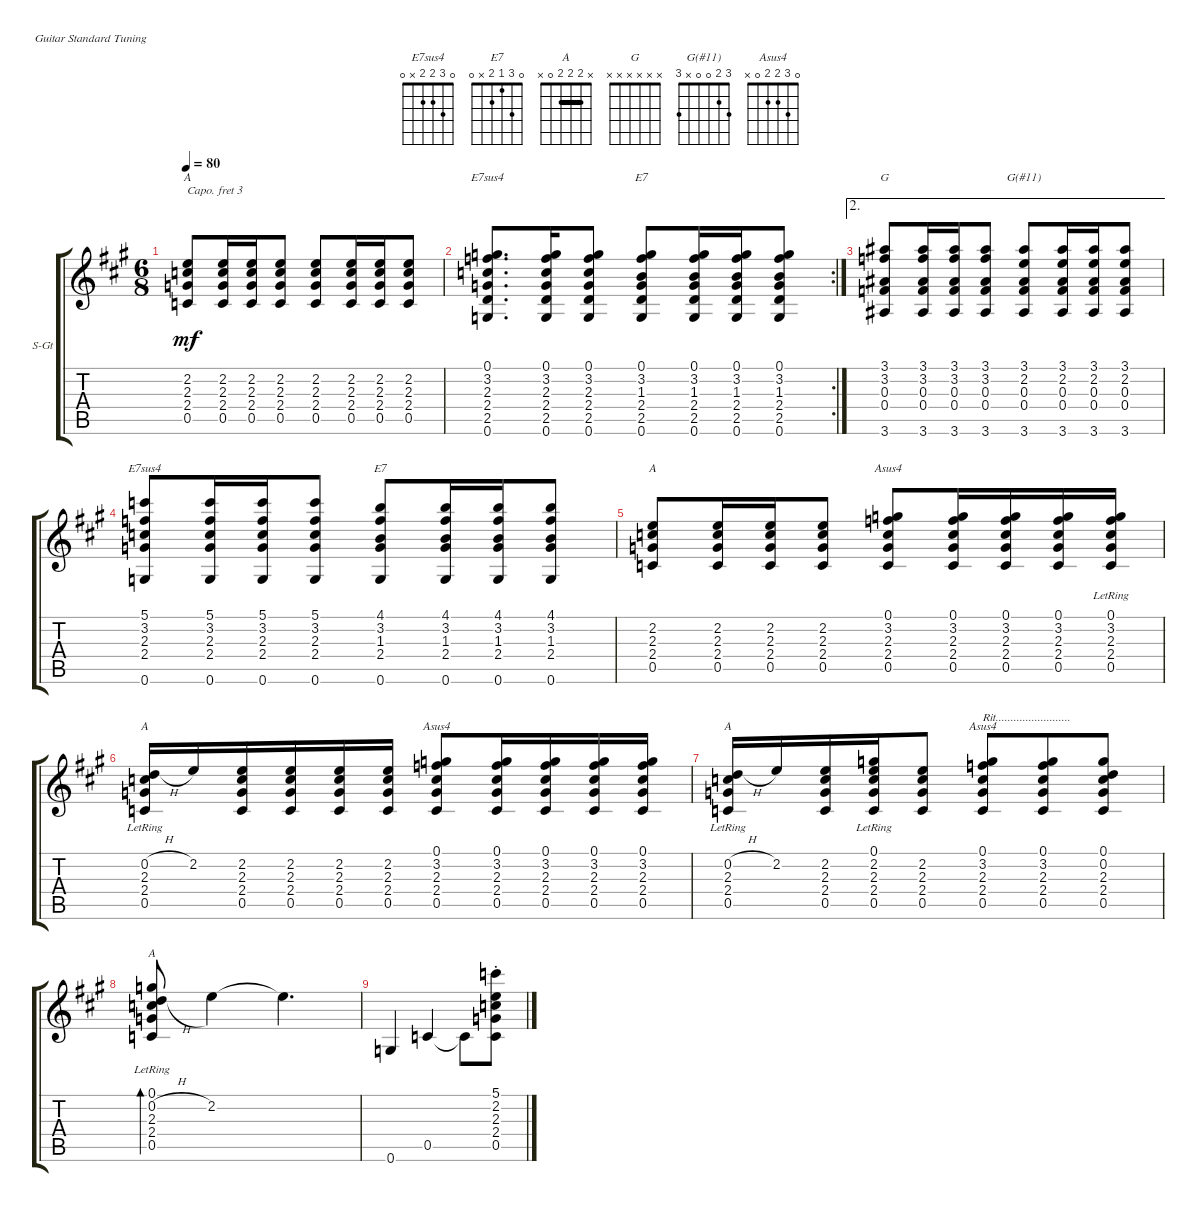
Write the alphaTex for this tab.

\defaultSystemsLayout 4
\bracketExtendMode groupsimilarinstruments
\firstSystemTrackNameOrientation horizontal
\otherSystemsTrackNameOrientation horizontal
\track ("Steel Guitar" "S-Gt") {instrument acousticguitarsteel}
\staff {score tabs}
\capo 3
\tuning (E4 B3 G3 D3 A2 E2)
\chord ("E7sus4" 5 3 2 2 x 0) {barre 2}
\chord ("E7" 4 3 1 2 x 0)
\chord ("A" x 2 2 2 0 x) {barre (2 2)}
\chord ("E7sus4" 0 3 2 2 x 0)
\chord ("E7" 0 3 1 2 x 0)
\chord ("G" x x x x x x)
\chord ("G(#11)" 3 2 0 0 x 3)
\chord ("Asus4" 0 3 2 2 0 x)
\ts (6 8)
\tempo 80
\clef g2
\ks a
(0.5 2.4 2.3 2.2).8{ch "A" dy mf} (0.5 2.4 2.3 2.2).16 (0.5 2.4 2.3 2.2).16 (0.5 2.4 2.3 2.2).8 (0.5 2.4 2.3 2.2).8 (0.5 2.4 2.3 2.2).16 (0.5 2.4 2.3 2.2).16 (0.5 2.4 2.3 2.2).8 |
\rc 2
(0.6 3.2 0.1 2.3 2.4 2.5).8{d ch "E7sus4"} (0.6 3.2 0.1 2.3 2.4 2.5).16 (0.6 3.2 0.1 2.3 2.4 2.5).8 (0.6 3.2 0.1 1.3 2.4 2.5).8{ch "E7"} (0.6 3.2 0.1 1.3 2.4 2.5).16 (0.6 3.2 0.1 1.3 2.4 2.5).16 (0.6 3.2 0.1 1.3 2.4 2.5).8 |
\ae 2
(3.6 0.4 0.3 3.2 3.1).8{ch "G"} (3.6 0.4 0.3 3.2 3.1).16 (3.6 0.4 0.3 3.2 3.1).16 (3.6 0.4 0.3 3.2 3.1).8 (3.6 0.4 0.3 2.2 3.1).8{ch "G(#11)"} (3.6 0.4 0.3 2.2 3.1).16 (3.6 0.4 0.3 2.2 3.1).16 (3.6 0.4 0.3 2.2 3.1).8 |
(0.6 2.3 5.1 3.2 2.4).8{ch "E7sus4"} (0.6 2.3 5.1 3.2 2.4).16 (0.6 2.3 5.1 3.2 2.4).16 (0.6 2.3 5.1 3.2 2.4).8 (0.6 1.3 4.1 3.2 2.4).8{ch "E7"} (0.6 1.3 4.1 3.2 2.4).16 (0.6 1.3 4.1 3.2 2.4).16 (0.6 1.3 4.1 3.2 2.4).8 |
\scale
0.315752 (2.2 2.3 2.4 0.5).8{ch "A"} (2.2 2.3 2.4 0.5).16 (2.2 2.3 2.4 0.5).16 (2.2 2.3 2.4 0.5).8 (3.2 2.3 2.4 0.5 0.1).8{ch "Asus4"} (3.2 2.3 2.4 0.5 0.1).16 (3.2 2.3 2.4 0.5 0.1).16 (3.2 2.3 2.4 0.5 0.1).16 (3.2 2.3 2.4 0.5 0.1{lr}).16 |
\scale
0.237143 (0.2{h} 2.3{lr} 2.4{lr} 0.5{lr}).16{ch "A"} 2.2.16 (2.2 2.3 2.4 0.5).16 (2.2 2.3 2.4 0.5).16 (2.2 2.3 2.4 0.5).16 (2.2 2.3 2.4 0.5).16 (3.2 2.3 2.4 0.5 0.1).8{ch "Asus4"} (3.2 2.3 2.4 0.5 0.1).16 (3.2 2.3 2.4 0.5 0.1).16 (3.2 2.3 2.4 0.5 0.1).16 (3.2 2.3 2.4 0.5 0.1).16 |
\scale
0.226557 (0.2{h} 2.3{lr} 2.4{lr} 0.5{lr}).16{ch "A"} 2.2.16 (2.2 2.3 2.4 0.5).16 (2.2 2.3 2.4 0.5 0.1{lr}).16 (2.2 2.3 2.4 0.5).8 (3.2 2.3 2.4 0.5 0.1).8{ch "Asus4" txt "Rit........................."} (3.2 2.3 2.4 0.5 0.1).8 (0.2 2.3 2.4 0.5 0.1).8 |
\scale
0.11211 (0.1{lr} 0.5{lr} 2.4{lr} 2.3{lr} 0.2{h}).8{bd 120 ch "A"} 2.2.4 2.2{t}.4{d} |
\scale
0.10849 0.6.4 0.5.4 0.5{t}.8 (0.5{st} 2.4{st} 2.3{st} 2.2{st} 5.1{st}).8
